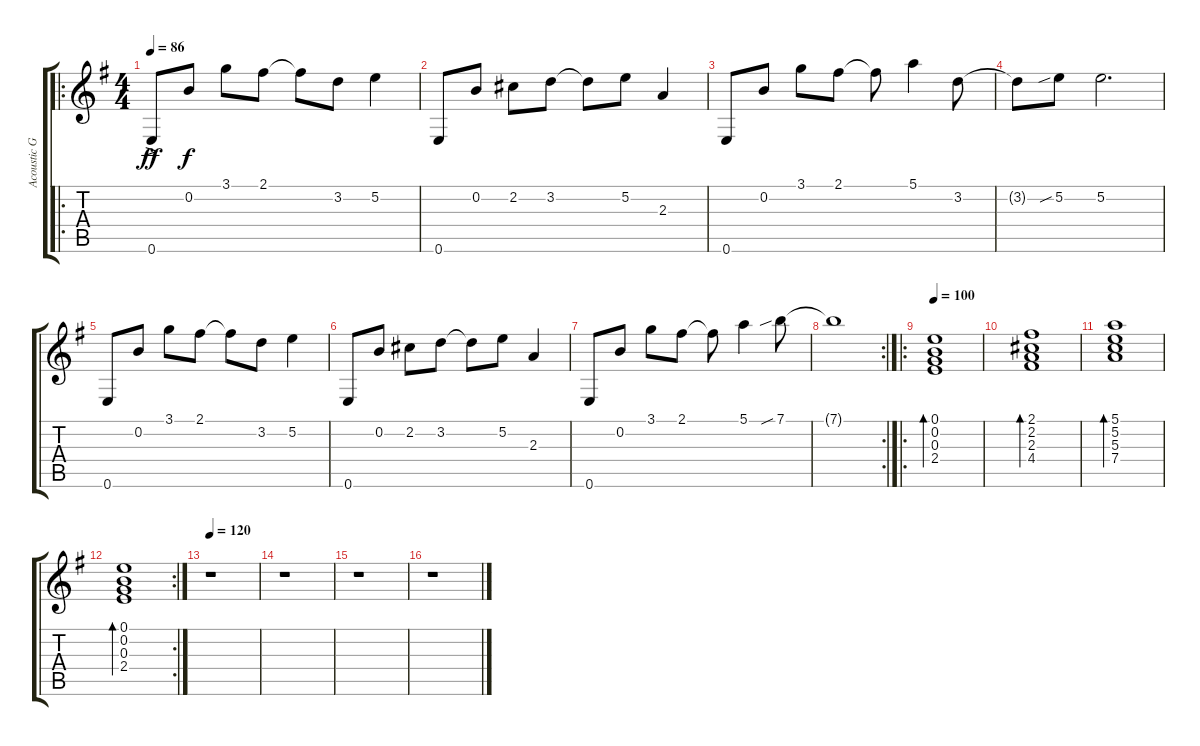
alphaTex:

\track ("Acoustic Gtr" "Acoustic G") {instrument acousticguitarnylon}
\staff {score tabs}
\tuning (E4 B3 G3 D3 A2 E2) {hide}
\ro
\ts (4 4)
\tempo 86
\clef g2
\ks g
0.6{ac}.8{dy ff instrument acousticguitarnylon} 0.2.8{dy f} 3.1.8 2.1.8 2.1{t}.8 3.2.8 5.2.4 |
0.6.8 0.2.8 2.2.8 3.2.8 3.2{t}.8 5.2.8 2.3.4 |
0.6.8 0.2.8 3.1.8 2.1.8 2.1{t}.8 5.1.4 3.2.8 |
3.2{t}.8 5.2{sib}.8 5.2.2{d} |
0.6.8 0.2.8 3.1.8 2.1.8 2.1{t}.8 3.2.8 5.2.4 |
0.6.8 0.2.8 2.2.8 3.2.8 3.2{t}.8 5.2.8 2.3.4 |
0.6.8 0.2.8 3.1.8 2.1.8 2.1{t}.8 5.1.4 7.1{sib}.8 |
\rc 2
7.1{t}.1 |
\ro
\tempo 100
(0.1 0.2 0.3 2.4).1{bd 30} |
(2.1 2.2 2.3 4.4).1{bd 30} |
(5.1 5.2 5.3 7.4).1{bd 30} |
\rc 2
(0.1 0.2 0.3 2.4).1{bd 30} |
\tempo 120
r.1 |
r.1 |
r.1 |
r.1
